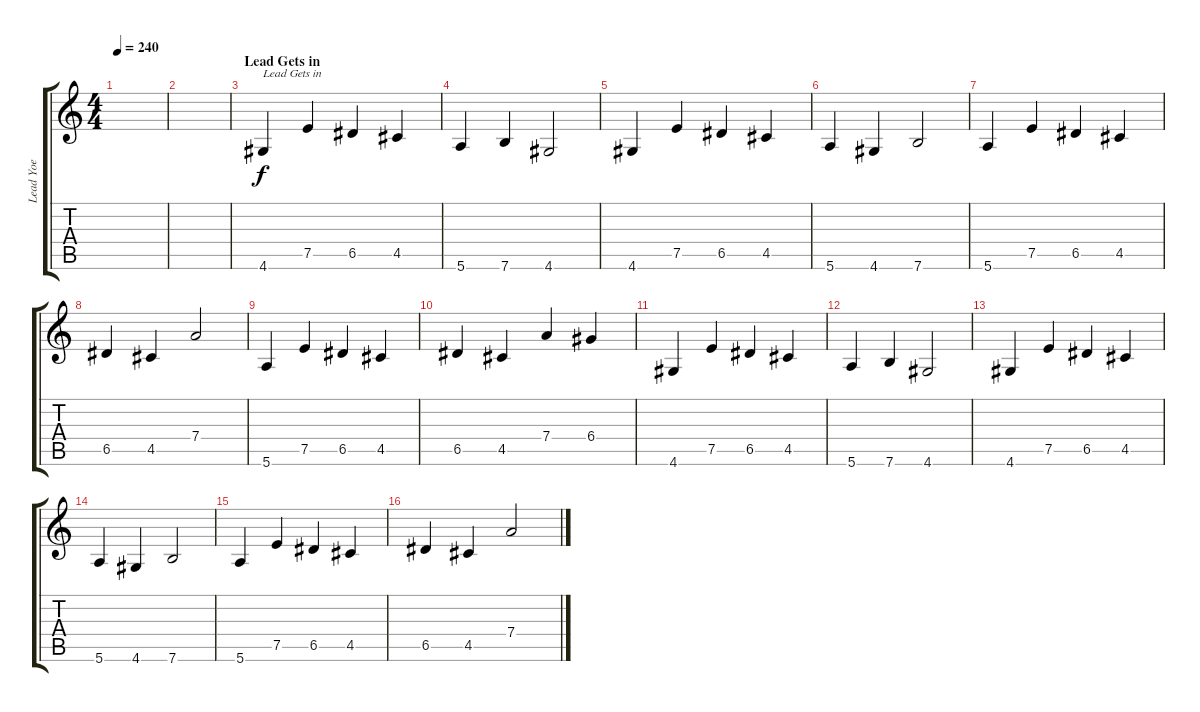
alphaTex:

\track ("Lead Yoe" "Lead Yoe") {instrument overdrivenguitar}
\staff {score tabs}
\tuning (E4 B3 G3 D3 A2 E2) {hide}
\ts (4 4)
\tempo 240
\clef g2
\ks c
|
|
\section ("" "Lead Gets in")
4.6.4{txt "Lead Gets in" volume 12} 7.5.4 6.5.4 4.5.4 |
5.6.4 7.6.4 4.6.2 |
4.6.4 7.5.4 6.5.4 4.5.4 |
5.6.4 4.6.4 7.6.2 |
5.6.4 7.5.4 6.5.4 4.5.4 |
6.5.4 4.5.4 7.4.2 |
5.6.4 7.5.4 6.5.4 4.5.4 |
6.5.4 4.5.4 7.4.4 6.4.4 |
4.6.4 7.5.4 6.5.4 4.5.4 |
5.6.4 7.6.4 4.6.2 |
4.6.4 7.5.4 6.5.4 4.5.4 |
5.6.4 4.6.4 7.6.2 |
5.6.4 7.5.4 6.5.4 4.5.4 |
6.5.4 4.5.4 7.4.2
